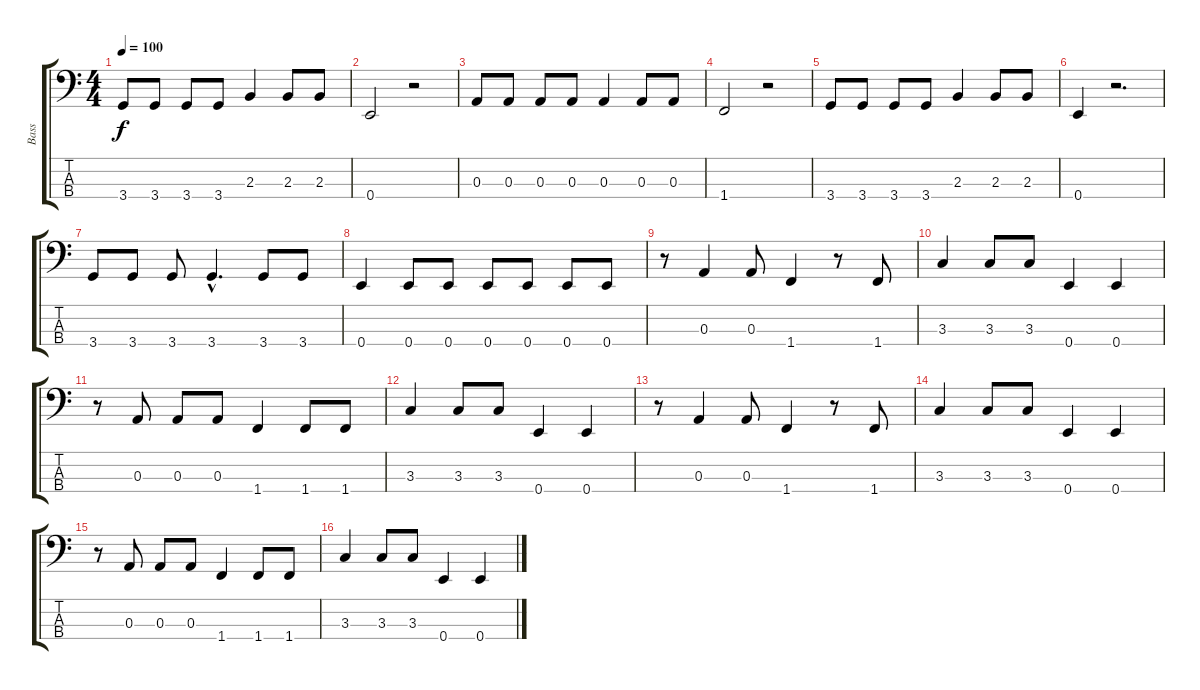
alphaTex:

\track ("Bass" "Bass") {instrument electricbasspick}
\staff {score tabs}
\tuning (G2 D2 A1 E1) {hide}
\ts (4 4)
\tempo 100
\clef f4
\ks c
3.4.8{dy f} 3.4.8 3.4.8 3.4.8 2.3.4 2.3.8 2.3.8 |
0.4.2 r.2 |
0.3.8 0.3.8 0.3.8 0.3.8 0.3.4 0.3.8 0.3.8 |
1.4.2 r.2 |
3.4.8 3.4.8 3.4.8 3.4.8 2.3.4 2.3.8 2.3.8 |
0.4.4 r.2{d} |
3.4.8 3.4.8 3.4.8 3.4{hac}.4{d} 3.4.8 3.4.8 |
0.4.4 0.4.8 0.4.8 0.4.8 0.4.8 0.4.8 0.4.8 |
r.8 0.3.4 0.3.8 1.4.4 r.8 1.4.8 |
3.3.4 3.3.8 3.3.8 0.4.4 0.4.4 |
r.8 0.3.8 0.3.8 0.3.8 1.4.4 1.4.8 1.4.8 |
3.3.4 3.3.8 3.3.8 0.4.4 0.4.4 |
r.8 0.3.4 0.3.8 1.4.4 r.8 1.4.8 |
3.3.4 3.3.8 3.3.8 0.4.4 0.4.4 |
r.8 0.3.8 0.3.8 0.3.8 1.4.4 1.4.8 1.4.8 |
3.3.4 3.3.8 3.3.8 0.4.4 0.4.4
